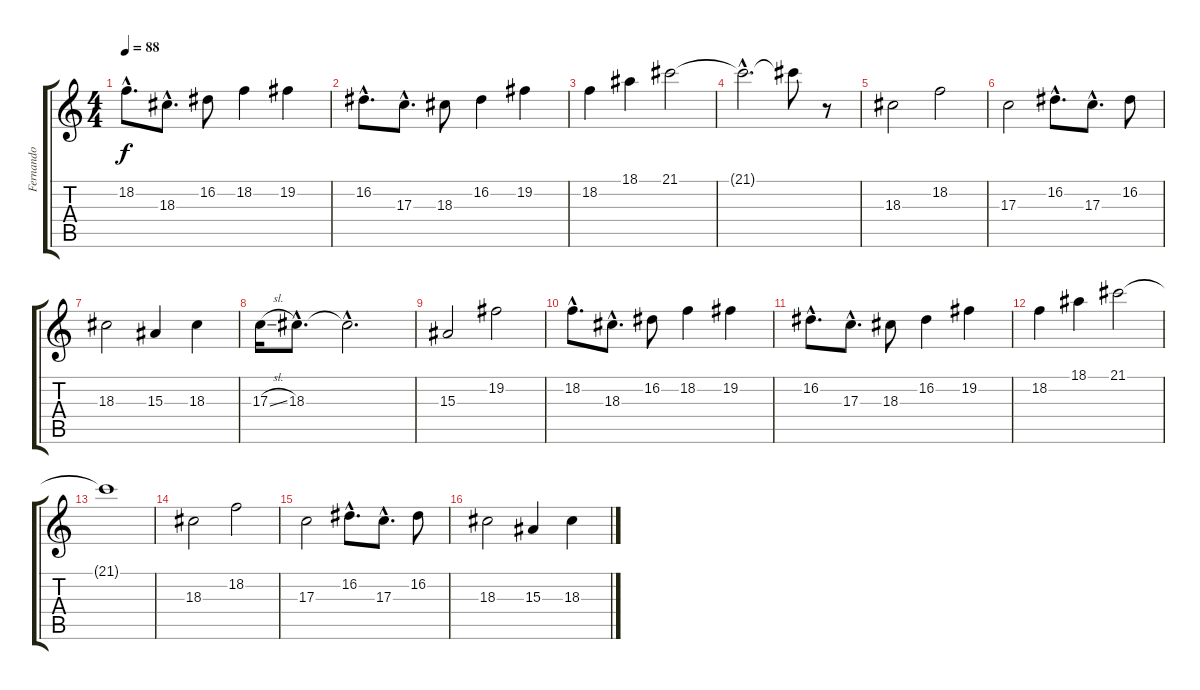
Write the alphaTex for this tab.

\track ("Fernando" "Fernando") {instrument flute}
\staff {score tabs}
\tuning (E4 B3 G3 D3 A2 E2) {hide}
\ts (4 4)
\tempo 88
\clef g2
\ks c
18.2{hac}.8{d dy f} 18.3{hac}.8{d} 16.2.8 18.2.4 19.2.4 |
16.2{hac}.8{d} 17.3{hac}.8{d} 18.3.8 16.2.4 19.2.4 |
18.2.4 18.1.4 21.1.2 |
21.1{hac t}.2{d} 21.1{t}.8 r.8 |
18.3.2 18.2.2 |
17.3.2 16.2{hac}.8{d} 17.3{hac}.8{d} 16.2.8 |
18.3.2 15.3.4 18.3.4 |
17.3{sl}.16 18.3{hac}.8{d} 18.3{hac t}.2{d} |
15.3.2 19.2.2 |
18.2{hac}.8{d} 18.3{hac}.8{d} 16.2.8 18.2.4 19.2.4 |
16.2{hac}.8{d} 17.3{hac}.8{d} 18.3.8 16.2.4 19.2.4 |
18.2.4 18.1.4 21.1.2 |
21.1{t}.1 |
18.3.2 18.2.2 |
17.3.2 16.2{hac}.8{d} 17.3{hac}.8{d} 16.2.8 |
18.3.2 15.3.4 18.3.4
